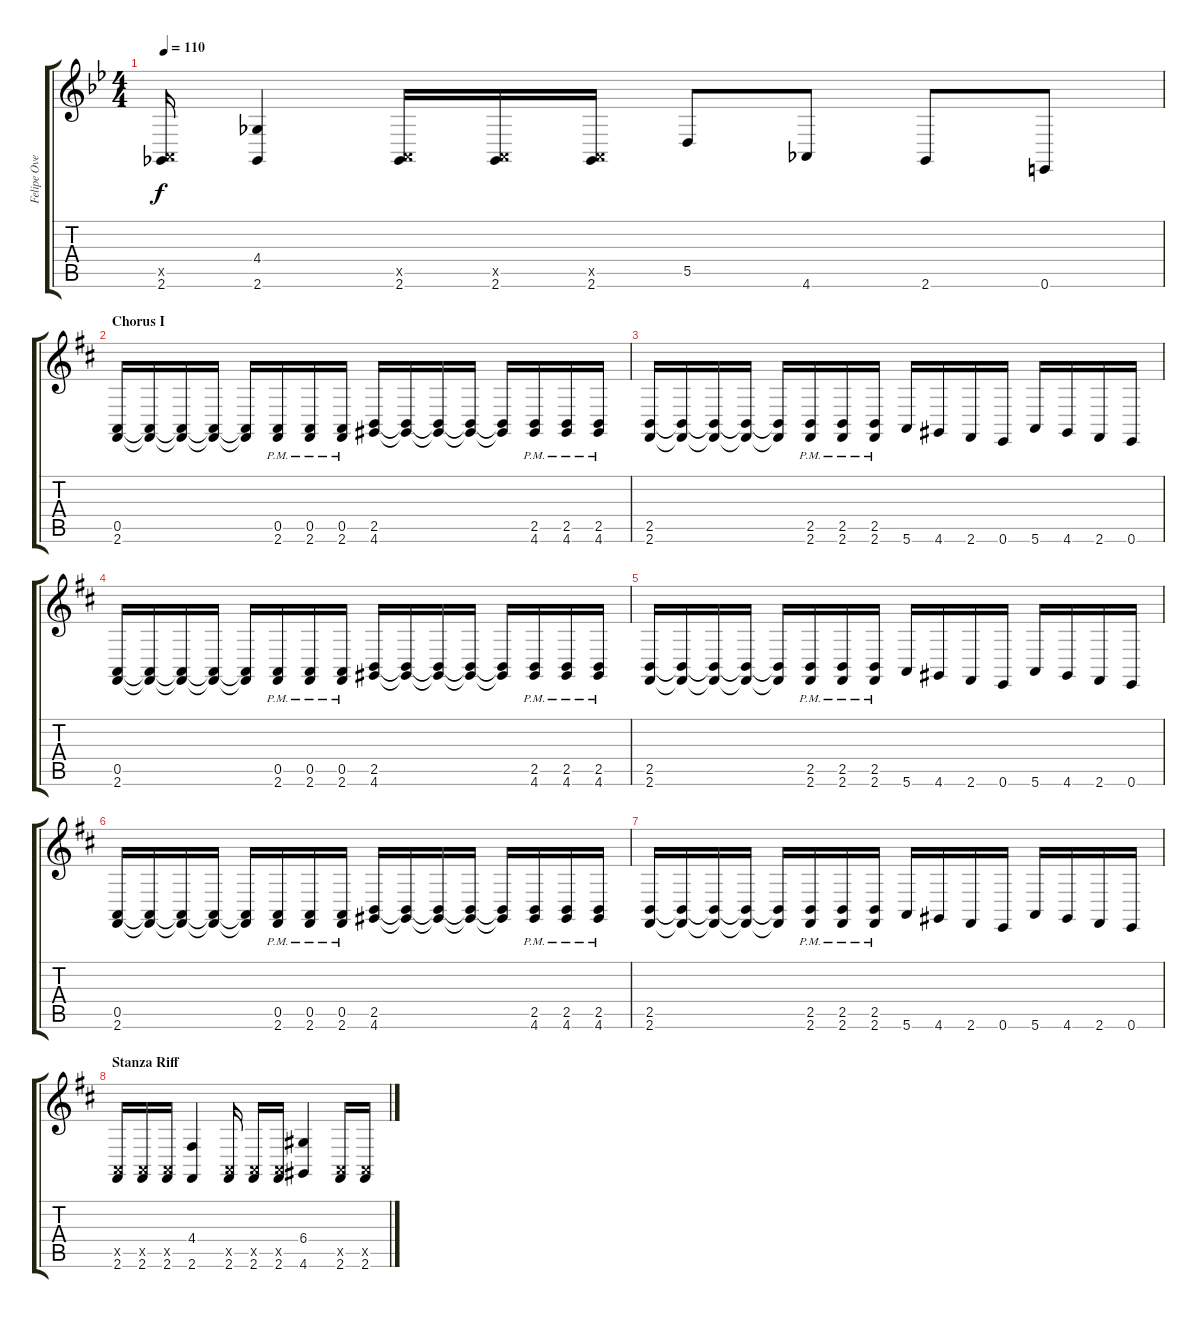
\track ("Felipe Overdub" "Felipe Ove") {instrument lead5charang}
\staff {score tabs}
\tuning (E4 B3 G3 D3 A2 E2) {hide}
\ts (4 4)
\tempo 110
\clef g2
\ks bb
(0.5{x} 2.6).16{dy f} (4.4 2.6).4 (0.5{x} 2.6).16 (0.5{x} 2.6).16 (0.5{x} 2.6).16 5.5.8 4.6.8 2.6.8 0.6.8 |
\section ("" "Chorus I")
\ks bminor
(0.5 2.6).16 (0.5{t} 2.6{t}).16 (0.5{t} 2.6{t}).16 (0.5{t} 2.6{t}).16 (0.5{t} 2.6{t}).16 (0.5{pm} 2.6).16 (0.5{pm} 2.6).16 (0.5{pm} 2.6).16 (2.5 4.6).16 (2.5{t} 4.6{t}).16 (2.5{t} 4.6{t}).16 (2.5{t} 4.6{t}).16 (2.5{t} 4.6{t}).16 (2.5{pm} 4.6).16 (2.5{pm} 4.6).16 (2.5{pm} 4.6).16 |
(2.5 2.6).16 (2.5{t} 2.6{t}).16 (2.5{t} 2.6{t}).16 (2.5{t} 2.6{t}).16 (2.5{t} 2.6{t}).16 (2.5{pm} 2.6).16 (2.5{pm} 2.6).16 (2.5{pm} 2.6).16 5.6.16 4.6.16 2.6.16 0.6.16 5.6.16 4.6.16 2.6.16 0.6.16 |
(0.5 2.6).16 (0.5{t} 2.6{t}).16 (0.5{t} 2.6{t}).16 (0.5{t} 2.6{t}).16 (0.5{t} 2.6{t}).16 (0.5{pm} 2.6).16 (0.5{pm} 2.6).16 (0.5{pm} 2.6).16 (2.5 4.6).16 (2.5{t} 4.6{t}).16 (2.5{t} 4.6{t}).16 (2.5{t} 4.6{t}).16 (2.5{t} 4.6{t}).16 (2.5{pm} 4.6).16 (2.5{pm} 4.6).16 (2.5{pm} 4.6).16 |
(2.5 2.6).16 (2.5{t} 2.6{t}).16 (2.5{t} 2.6{t}).16 (2.5{t} 2.6{t}).16 (2.5{t} 2.6{t}).16 (2.5{pm} 2.6).16 (2.5{pm} 2.6).16 (2.5{pm} 2.6).16 5.6.16 4.6.16 2.6.16 0.6.16 5.6.16 4.6.16 2.6.16 0.6.16 |
(0.5 2.6).16 (0.5{t} 2.6{t}).16 (0.5{t} 2.6{t}).16 (0.5{t} 2.6{t}).16 (0.5{t} 2.6{t}).16 (0.5{pm} 2.6).16 (0.5{pm} 2.6).16 (0.5{pm} 2.6).16 (2.5 4.6).16 (2.5{t} 4.6{t}).16 (2.5{t} 4.6{t}).16 (2.5{t} 4.6{t}).16 (2.5{t} 4.6{t}).16 (2.5{pm} 4.6).16 (2.5{pm} 4.6).16 (2.5{pm} 4.6).16 |
(2.5 2.6).16 (2.5{t} 2.6{t}).16 (2.5{t} 2.6{t}).16 (2.5{t} 2.6{t}).16 (2.5{t} 2.6{t}).16 (2.5{pm} 2.6).16 (2.5{pm} 2.6).16 (2.5{pm} 2.6).16 5.6.16 4.6.16 2.6.16 0.6.16 5.6.16 4.6.16 2.6.16 0.6.16 |
\section ("" "Stanza Riff")
(0.5{x} 2.6).16 (0.5{x} 2.6).16 (0.5{x} 2.6).16 (4.4 2.6).4 (0.5{x} 2.6).16 (0.5{x} 2.6).16 (0.5{x} 2.6).16 (6.4 4.6).4 (0.5{x} 2.6).16 (0.5{x} 2.6).16
